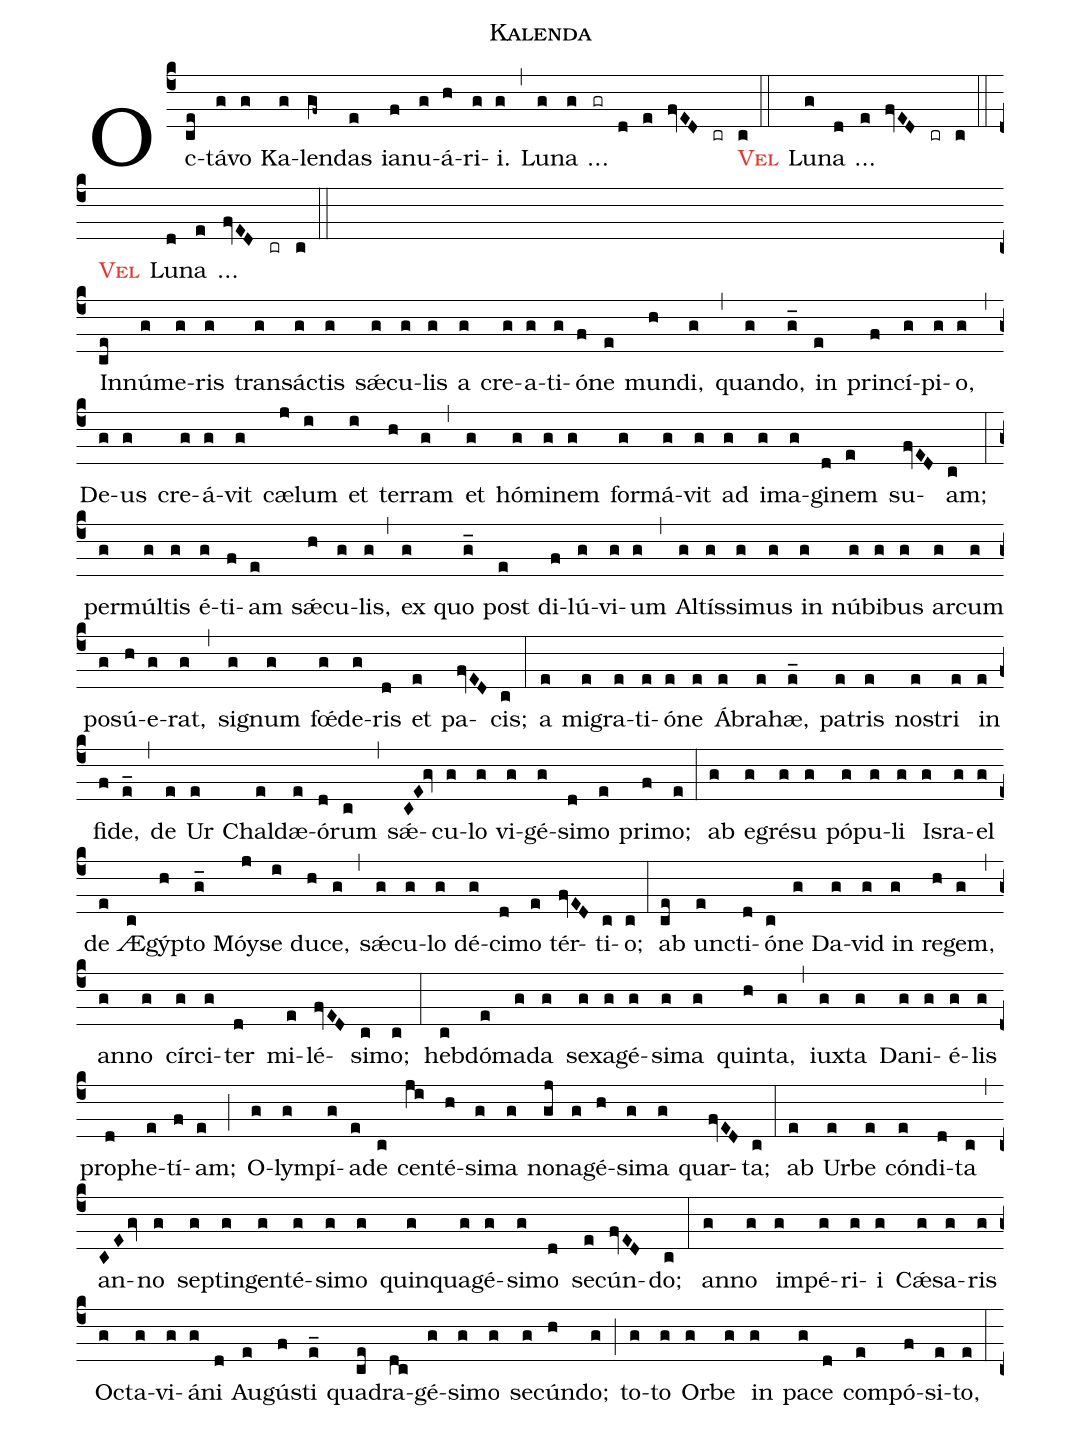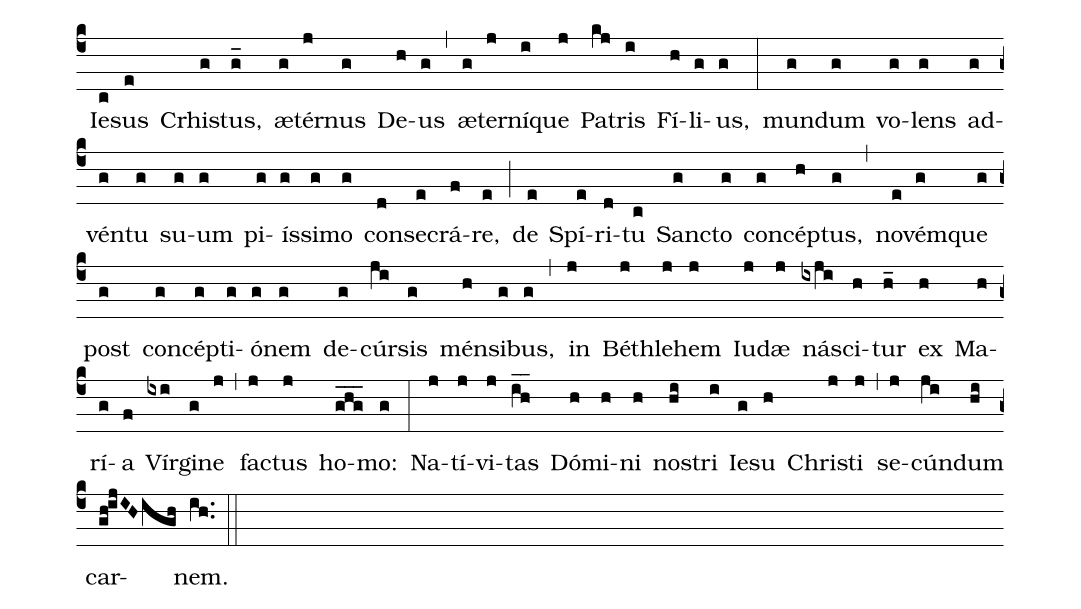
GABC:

name: Kalenda;
%%
(c4)

Oc(ce)tá(g)vo(g) Ka(g)len(gf~)das(e) ia(f)nu(g)á(h)ri(g)i.(g) (,) Lu(g)na(g) ...(gr) (d) (e) (fvED) (cr) (c) (::) <c><sc>Vel</sc></c>() Lu(g)na(d) ...(e) (fvED) (cr) (c) (::) <c><sc>Vel</sc></c>() Lu(d)na(e) ...(fvED) (cr) (c)

(::Z)

In(ce)nú(g)me(g)ris(g) trans(g)ác(g)tis(g) sǽ(g)cu(g)lis(g) a(g) cre(g)a(g)ti(g)ó(f)ne(e) mun(h)di,(g) (,) quan(g)do,(g_) in(e) prin(f)cí(g)pi(g)o,(g) (,) De(g)us(g) cre(g)á(g)vit(g) cæ(j)lum(i) et(i) ter(h)ram(g) (,) et(g) hó(g)mi(g)nem(g) for(g)má(g)vit(g) ad(g) i(g)ma(g)gi(d)nem(e) su(fvED)am;(c)

(:)

per(g)múl(g)tis(g) é(g)ti(f)am(e) sǽ(h)cu(g)lis,(g) (,) ex(g) quo(g_) post(e) di(f)lú(g)vi(g)um(g) (,) Al(g)tís(g)si(g)mus(g) in(g) nú(g)bi(g)bus(g) ar(g)cum(g) po(g)sú(h)e(g)rat,(g) (,) sig(g)num(g) f<sp>'oe</sp>(g)de(g)ris(d) et(e) pa(fvED)cis;(c)

(:)

a(e) mi(e)gra(e)ti(e)ó(e)ne(e) Á(e)bra(e)hæ,(e_) pa(e)tris(e) no(e)stri(e) in(e) fi(f)de,(e_) (,) de(e) Ur(e) Chal(e)dæ(e)ó(d)rum(c) (,) sǽ(C!E!gv)cu(g)lo(g) vi(g)gé(g)si(d)mo(e) pri(f)mo;(e)

(:)

ab(g) e(g)gré(g)su(g) pó(g)pu(g)li(g) Is(g)ra(g)el(g) de(e) Æ(c)gýp(h)to(g_) Móy(j)se(i) du(h)ce,(g) (,) sǽ(g)cu(g)lo(g) dé(g)ci(d)mo(e) tér(fvED)ti(c)o;(c)

(:)

ab(ce) unc(e)ti(d)ó(c)ne(g) Da(g)vid(g) in(g) re(h)gem,(g) (,) an(g)no(g) cír(g)ci(g)ter(d) mi(e)lé(fvED)si(c)mo;(c)

(:)

heb(c)dó(e)ma(g)da(g) se(g)xa(g)gé(g)si(g)ma(g) quin(h)ta,(g) (,) iux(g)ta(g) Da(g)ni(g)é(g)lis(g) pro(d)phe(e)tí(f)am;(e)

(;)

O(g)lym(g)pí(g)a(e)de(c) cen(ji)té(h)si(g)ma(g) no(gj)na(g)gé(h)si(g)ma(g) quar(fvED)ta;(c)

(:)

ab(e) Ur(e)be(e) cón(e)di(d)ta(c) (,) an(CEgv)no(g) sep(g)tin(g)gen(g)té(g)si(g)mo(g) quin(g)qua(g)gé(g)si(g)mo(d) se(e)cún(fvED)do;(c)

(:)

an(g)no(g) im(g)pé(g)ri(g)i(g) Cǽ(g)sa(g)ris(g) Oc(g)ta(g)vi(g)á(g)ni(d) Au(e)gú(f)sti(e_) qua(ce)dra(dc)gé(g)si(g)mo(g) se(g)cún(h)do;(g) (;) to(g)to(g) Or(g)be(g) in(g) pa(g)ce(d) com(e)pó(f)si(e)to,(e)

(:)

Ie(c)sus(e) Crhi(g)stus,(g_) æ(g)tér(j)nus(g) De(h)us(g) (,) æ(g)ter(j)ní(i)que(j) Pa(kj)tris(i) Fí(h)li(g)us,(g) (:)

mun(g)dum(g) vo(g)lens(g) ad(g)vén(g)tu(g) su(g)um(g) pi(g)ís(g)si(g)mo(g) con(d)se(e)crá(f)re,(e)

(;)

de(e) Spí(e)ri(d)tu(c) Sanc(g)to(g) con(g)cép(h)tus,(g) (,)

no(e)vém(g)que(g) post(g) con(g)cép(g)ti(g)ó(g)nem(g) de(g)cúr(ji)sis(g) mén(h)si(g)bus,(g) (,)

in(j) Béth(j)le(j)hem(j) Iu(j)dæ(j) nás(ixji)ci(h)tur(h_) ex(h) Ma(h)rí(g)a(f) Vír(ixi)gi(g)ne(j) (,) fac(j)tus(j) ho(ghg___)mo:(g)

(:)

Na(j)tí(j)vi(j)tas(ih__) Dó(h)mi(h)ni(h) no(hi)stri(i) Ie(g)su(h) Chri(j)sti(j) (,) se(j)cún(ji)dum(hi) car(gh!ijIHigh)nem.(ih..)

(::)
